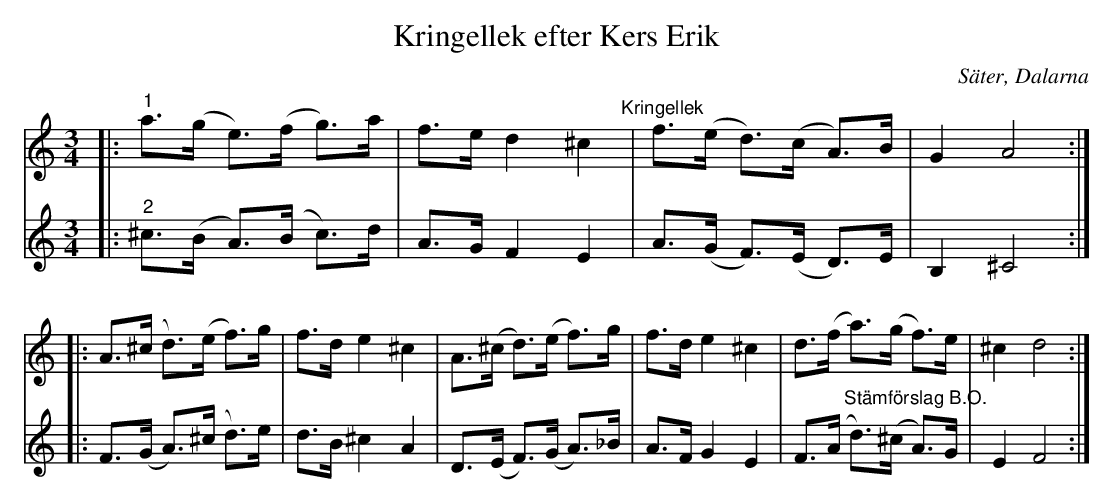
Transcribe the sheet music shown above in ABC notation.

X:1
T:Kringellek efter Kers Erik
O:Säter, Dalarna
L:1/8
M:3/4
K:Am
V:1
|:"^1" a>(g e>)(f g>)a | f>e d2 ^c2"^Kringellek" | f>(e d>)(c A>)B | G2 A4 ::
A>(^c d>)(e f>)g | f>d e2 ^c2 | A>(^c d>)(e f>)g |
f>d e2 ^c2 | d>(f a>)(g f>)e | ^c2 d4 :|
V:2
|:"^2" ^c>(B A>)(B c>)d | A>G F2 E2 | A>(G F>)(E D>)E | B,2 ^C4 ::
F>(G A>)(^c d>)e | d>B ^c2 A2 | D>(E F>)(G A>)_B |
A>F G2 E2 | F>(A"^Stämförslag B.O." d>)(^c A>)G | E2 F4 :|
